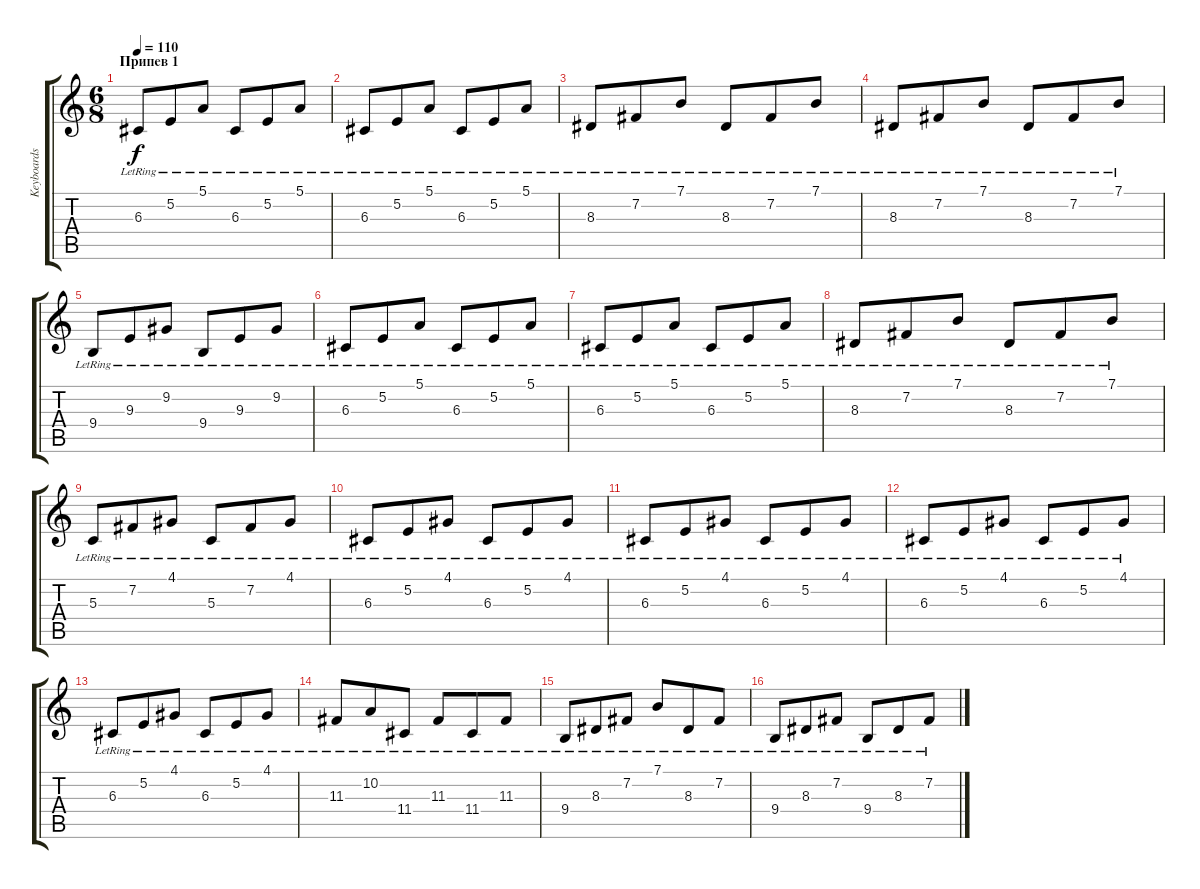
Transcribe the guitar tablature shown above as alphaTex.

\track ("Keyboards (Derzhavin)" "Keyboards ") {instrument electricgrandpiano}
\staff {score tabs}
\tuning (E4 B3 G3 D3 A2 E2) {hide}
\ts (6 8)
\section ("" "Припев 1")
\tempo 110
\clef g2
\ks c
6.3{lr}.8{dy f balance 6} 5.2{lr}.8 5.1{lr}.8 6.3{lr}.8 5.2{lr}.8 5.1{lr}.8 |
6.3{lr}.8 5.2{lr}.8 5.1{lr}.8 6.3{lr}.8 5.2{lr}.8 5.1{lr}.8 |
8.3{lr}.8 7.2{lr}.8 7.1{lr}.8 8.3{lr}.8 7.2{lr}.8 7.1{lr}.8 |
8.3{lr}.8 7.2{lr}.8 7.1{lr}.8 8.3{lr}.8 7.2{lr}.8 7.1{lr}.8 |
9.4{lr}.8 9.3{lr}.8 9.2{lr}.8 9.4{lr}.8 9.3{lr}.8 9.2{lr}.8 |
6.3{lr}.8 5.2{lr}.8 5.1{lr}.8 6.3{lr}.8 5.2{lr}.8 5.1{lr}.8 |
6.3{lr}.8 5.2{lr}.8 5.1{lr}.8 6.3{lr}.8 5.2{lr}.8 5.1{lr}.8 |
8.3{lr}.8 7.2{lr}.8 7.1{lr}.8 8.3{lr}.8 7.2{lr}.8 7.1{lr}.8 |
5.3{lr}.8 7.2{lr}.8 4.1{lr}.8 5.3{lr}.8 7.2{lr}.8 4.1{lr}.8 |
6.3{lr}.8 5.2{lr}.8 4.1{lr}.8 6.3{lr}.8 5.2{lr}.8 4.1{lr}.8 |
6.3{lr}.8 5.2{lr}.8 4.1{lr}.8 6.3{lr}.8 5.2{lr}.8 4.1{lr}.8 |
6.3{lr}.8 5.2{lr}.8 4.1{lr}.8 6.3{lr}.8 5.2{lr}.8 4.1{lr}.8 |
6.3{lr}.8 5.2{lr}.8 4.1{lr}.8 6.3{lr}.8 5.2{lr}.8 4.1{lr}.8 |
11.3{lr}.8 10.2{lr}.8 11.4{lr}.8 11.3{lr}.8 11.4{lr}.8 11.3{lr}.8 |
9.4{lr}.8 8.3{lr}.8 7.2{lr}.8 7.1{lr}.8 8.3{lr}.8 7.2{lr}.8 |
9.4{lr}.8 8.3{lr}.8 7.2{lr}.8 9.4{lr}.8 8.3{lr}.8 7.2{lr}.8
